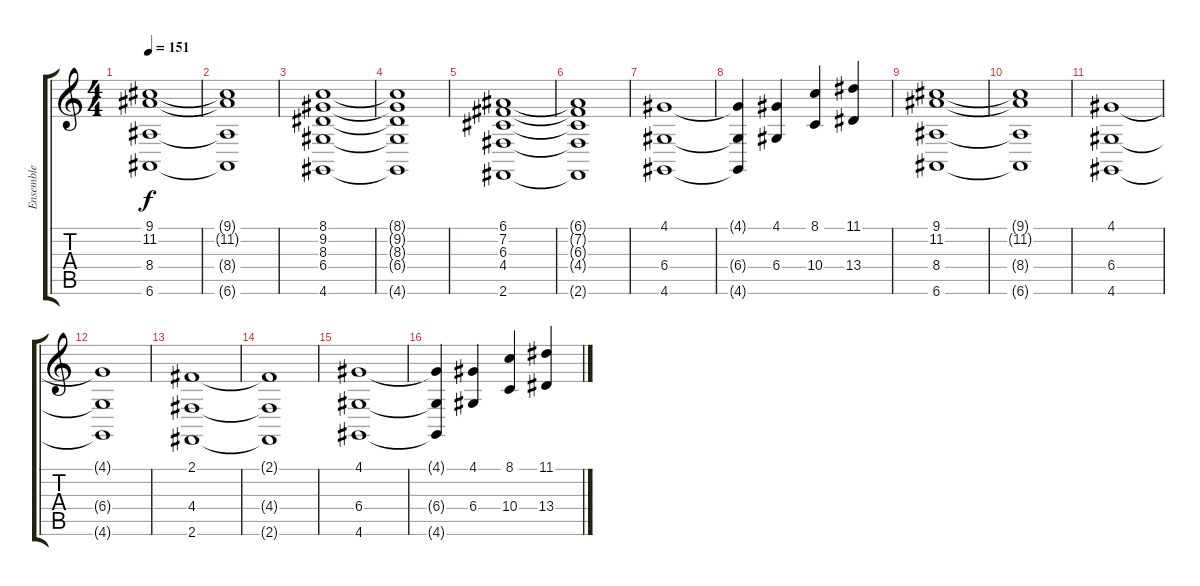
\track ("Ensemble" "Ensemble") {instrument stringensemble1}
\staff {score tabs}
\tuning (E4 B3 G3 D3 A2 E2) {hide}
\ts (4 4)
\section ("" "")
\tempo 151
\clef g2
\ks c
(9.1 11.2 8.4 6.6).1{dy f} |
(9.1{t} 11.2{t} 8.4{t} 6.6{t}).1 |
(8.1 9.2 8.3 6.4 4.6).1 |
(8.1{t} 9.2{t} 8.3{t} 6.4{t} 4.6{t}).1 |
(6.1 7.2 6.3 4.4 2.6).1 |
(6.1{t} 7.2{t} 6.3{t} 4.4{t} 2.6{t}).1 |
(4.1 6.4 4.6).1 |
(4.1{t} 6.4{t} 4.6{t}).4 (4.1 6.4).4 (8.1 10.4).4 (11.1 13.4).4 |
\section ("" "")
(9.1 11.2 8.4 6.6).1 |
(9.1{t} 11.2{t} 8.4{t} 6.6{t}).1 |
(4.1 6.4 4.6).1 |
(4.1{t} 6.4{t} 4.6{t}).1 |
(2.1 4.4 2.6).1 |
(2.1{t} 4.4{t} 2.6{t}).1 |
(4.1 6.4 4.6).1 |
(4.1{t} 6.4{t} 4.6{t}).4 (4.1 6.4).4 (8.1 10.4).4 (11.1 13.4).4
